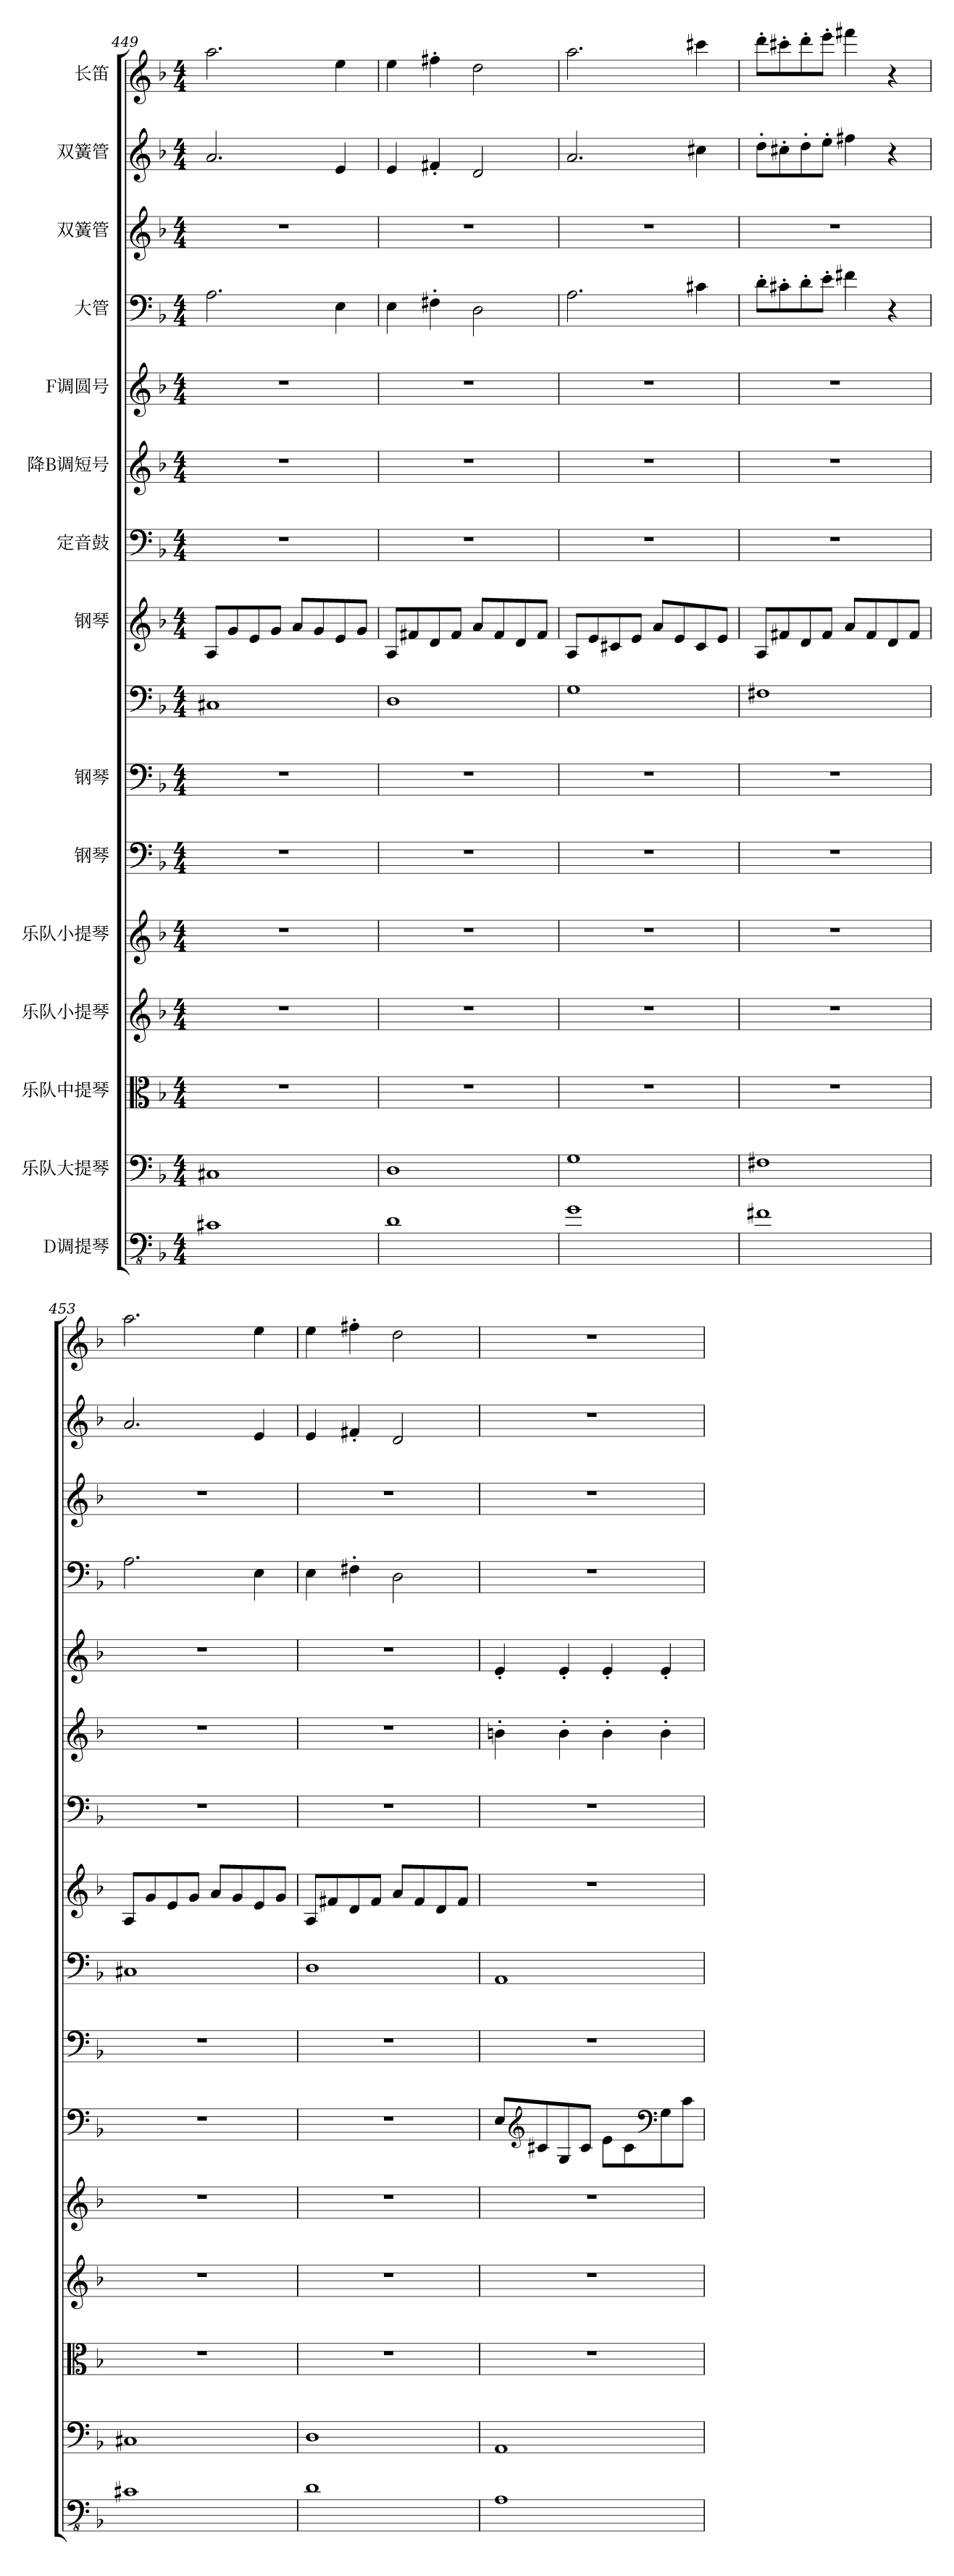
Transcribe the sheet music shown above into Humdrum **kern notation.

**kern	**kern	**kern	**kern	**kern	**kern	**kern	**kern	**kern	**kern	**kern	**kern	**kern	**kern	**kern	**kern
*part15	*part14	*part13	*part12	*part11	*part10	*part9	*part9	*part8	*part7	*part6	*part5	*part4	*part3	*part2	*part1
*staff16	*staff15	*staff14	*staff13	*staff12	*staff11	*staff10	*staff9	*staff8	*staff7	*staff6	*staff5	*staff4	*staff3	*staff2	*staff1
*I"D调提琴	*I"乐队大提琴	*I"乐队中提琴	*I"乐队小提琴	*I"乐队小提琴	*I"钢琴	*I"钢琴	*	*I"钢琴	*I"定音鼓	*I"降B调短号	*I"F调圆号	*I"大管	*I"双簧管	*I"双簧管	*I"长笛
!!LO:PB:g=z
*clefFv4	*clefF4	*clefC3	*clefG2	*clefG2	*clefF4	*clefF4	*clefF4	*clefG2	*clefF4	*clefG2	*clefG2	*clefF4	*clefG2	*clefG2	*clefG2
*ITrd7c12	*	*	*	*	*	*	*	*	*	*ITrd1c2	*ITrd4c7	*	*	*	*
*k[b-]	*k[b-]	*k[b-]	*k[b-]	*k[b-]	*k[b-]	*k[b-]	*k[b-]	*k[b-]	*k[b-]	*k[b-e-a-]	*k[b-e-]	*k[b-]	*k[b-]	*k[b-]	*k[b-]
*M4/4	*M4/4	*M4/4	*M4/4	*M4/4	*M4/4	*M4/4	*M4/4	*M4/4	*M4/4	*M4/4	*M4/4	*M4/4	*M4/4	*M4/4	*M4/4
=449	=449	=449	=449	=449	=449	=449	=449	=449	=449	=449	=449	=449	=449	=449	=449
1CC#X	1C#X	1r	1r	1r	1r	1r	1C#X	8A/L	1r	1r	1r	2.A\	1r	2.a/	2.aa\
.	.	.	.	.	.	.	.	8g/	.	.	.	.	.	.	.
.	.	.	.	.	.	.	.	8e/	.	.	.	.	.	.	.
.	.	.	.	.	.	.	.	8g/J	.	.	.	.	.	.	.
.	.	.	.	.	.	.	.	8a/L	.	.	.	.	.	.	.
.	.	.	.	.	.	.	.	8g/	.	.	.	.	.	.	.
.	.	.	.	.	.	.	.	8e/	.	.	.	4E\	.	4e/	4ee\
.	.	.	.	.	.	.	.	8g/J	.	.	.	.	.	.	.
=450	=450	=450	=450	=450	=450	=450	=450	=450	=450	=450	=450	=450	=450	=450	=450
1DD	1D	1r	1r	1r	1r	1r	1D	8A/L	1r	1r	1r	4E\	1r	4e/	4ee\
.	.	.	.	.	.	.	.	8f#X/	.	.	.	.	.	.	.
.	.	.	.	.	.	.	.	8d/	.	.	.	4F#X'\	.	4f#X'/	4ff#X'\
.	.	.	.	.	.	.	.	8f#/J	.	.	.	.	.	.	.
.	.	.	.	.	.	.	.	8a/L	.	.	.	2D\	.	2d/	2dd\
.	.	.	.	.	.	.	.	8f#/	.	.	.	.	.	.	.
.	.	.	.	.	.	.	.	8d/	.	.	.	.	.	.	.
.	.	.	.	.	.	.	.	8f#/J	.	.	.	.	.	.	.
=451	=451	=451	=451	=451	=451	=451	=451	=451	=451	=451	=451	=451	=451	=451	=451
1GG	1G	1r	1r	1r	1r	1r	1G	8A/L	1r	1r	1r	2.A\	1r	2.a/	2.aa\
.	.	.	.	.	.	.	.	8e/	.	.	.	.	.	.	.
.	.	.	.	.	.	.	.	8c#X/	.	.	.	.	.	.	.
.	.	.	.	.	.	.	.	8e/J	.	.	.	.	.	.	.
.	.	.	.	.	.	.	.	8a/L	.	.	.	.	.	.	.
.	.	.	.	.	.	.	.	8e/	.	.	.	.	.	.	.
.	.	.	.	.	.	.	.	8c#/	.	.	.	4c#X\	.	4cc#X\	4ccc#X\
.	.	.	.	.	.	.	.	8e/J	.	.	.	.	.	.	.
=452	=452	=452	=452	=452	=452	=452	=452	=452	=452	=452	=452	=452	=452	=452	=452
1FF#X	1F#X	1r	1r	1r	1r	1r	1F#X	8A/L	1r	1r	1r	8d'\L	1r	8dd'\L	8ddd'\L
.	.	.	.	.	.	.	.	8f#X/	.	.	.	8c#X'\	.	8cc#X'\	8ccc#X'\
.	.	.	.	.	.	.	.	8d/	.	.	.	8d'\	.	8dd'\	8ddd'\
.	.	.	.	.	.	.	.	8f#/J	.	.	.	8e'\J	.	8ee'\J	8eee'\J
.	.	.	.	.	.	.	.	8a/L	.	.	.	4f#X\	.	4ff#X\	4fff#X\
.	.	.	.	.	.	.	.	8f#/	.	.	.	.	.	.	.
.	.	.	.	.	.	.	.	8d/	.	.	.	4r	.	4r	4r
.	.	.	.	.	.	.	.	8f#/J	.	.	.	.	.	.	.
!!LO:PB:g=z
=453	=453	=453	=453	=453	=453	=453	=453	=453	=453	=453	=453	=453	=453	=453	=453
1CC#X	1C#X	1r	1r	1r	1r	1r	1C#X	8A/L	1r	1r	1r	2.A\	1r	2.a/	2.aa\
.	.	.	.	.	.	.	.	8g/	.	.	.	.	.	.	.
.	.	.	.	.	.	.	.	8e/	.	.	.	.	.	.	.
.	.	.	.	.	.	.	.	8g/J	.	.	.	.	.	.	.
.	.	.	.	.	.	.	.	8a/L	.	.	.	.	.	.	.
.	.	.	.	.	.	.	.	8g/	.	.	.	.	.	.	.
.	.	.	.	.	.	.	.	8e/	.	.	.	4E\	.	4e/	4ee\
.	.	.	.	.	.	.	.	8g/J	.	.	.	.	.	.	.
=454	=454	=454	=454	=454	=454	=454	=454	=454	=454	=454	=454	=454	=454	=454	=454
1DD	1D	1r	1r	1r	1r	1r	1D	8A/L	1r	1r	1r	4E\	1r	4e/	4ee\
.	.	.	.	.	.	.	.	8f#X/	.	.	.	.	.	.	.
.	.	.	.	.	.	.	.	8d/	.	.	.	4F#X'\	.	4f#X'/	4ff#X'\
.	.	.	.	.	.	.	.	8f#/J	.	.	.	.	.	.	.
.	.	.	.	.	.	.	.	8a/L	.	.	.	2D\	.	2d/	2dd\
.	.	.	.	.	.	.	.	8f#/	.	.	.	.	.	.	.
.	.	.	.	.	.	.	.	8d/	.	.	.	.	.	.	.
.	.	.	.	.	.	.	.	8f#/J	.	.	.	.	.	.	.
=455	=455	=455	=455	=455	=455	=455	=455	=455	=455	=455	=455	=455	=455	=455	=455
1AAA	1AA	1r	1r	1r	8E/L	1r	1AA	1r	1r	4an'\	4A'/	1r	1r	1r	1r
*	*	*	*	*	*clefG2	*	*	*	*	*	*	*	*	*	*
.	.	.	.	.	8c#X/	.	.	.	.	.	.	.	.	.	.
.	.	.	.	.	8G/	.	.	.	.	4a'\	4A'/	.	.	.	.
.	.	.	.	.	8c#/J	.	.	.	.	.	.	.	.	.	.
.	.	.	.	.	8e\L	.	.	.	.	4a'\	4A'/	.	.	.	.
.	.	.	.	.	8c#\	.	.	.	.	.	.	.	.	.	.
*	*	*	*	*	*clefF4	*	*	*	*	*	*	*	*	*	*
.	.	.	.	.	8G\	.	.	.	.	4a'\	4A'/	.	.	.	.
.	.	.	.	.	8c#\J	.	.	.	.	.	.	.	.	.	.
=	=	=	=	=	=	=	=	=	=	=	=	=	=	=	=
*-	*-	*-	*-	*-	*-	*-	*-	*-	*-	*-	*-	*-	*-	*-	*-
